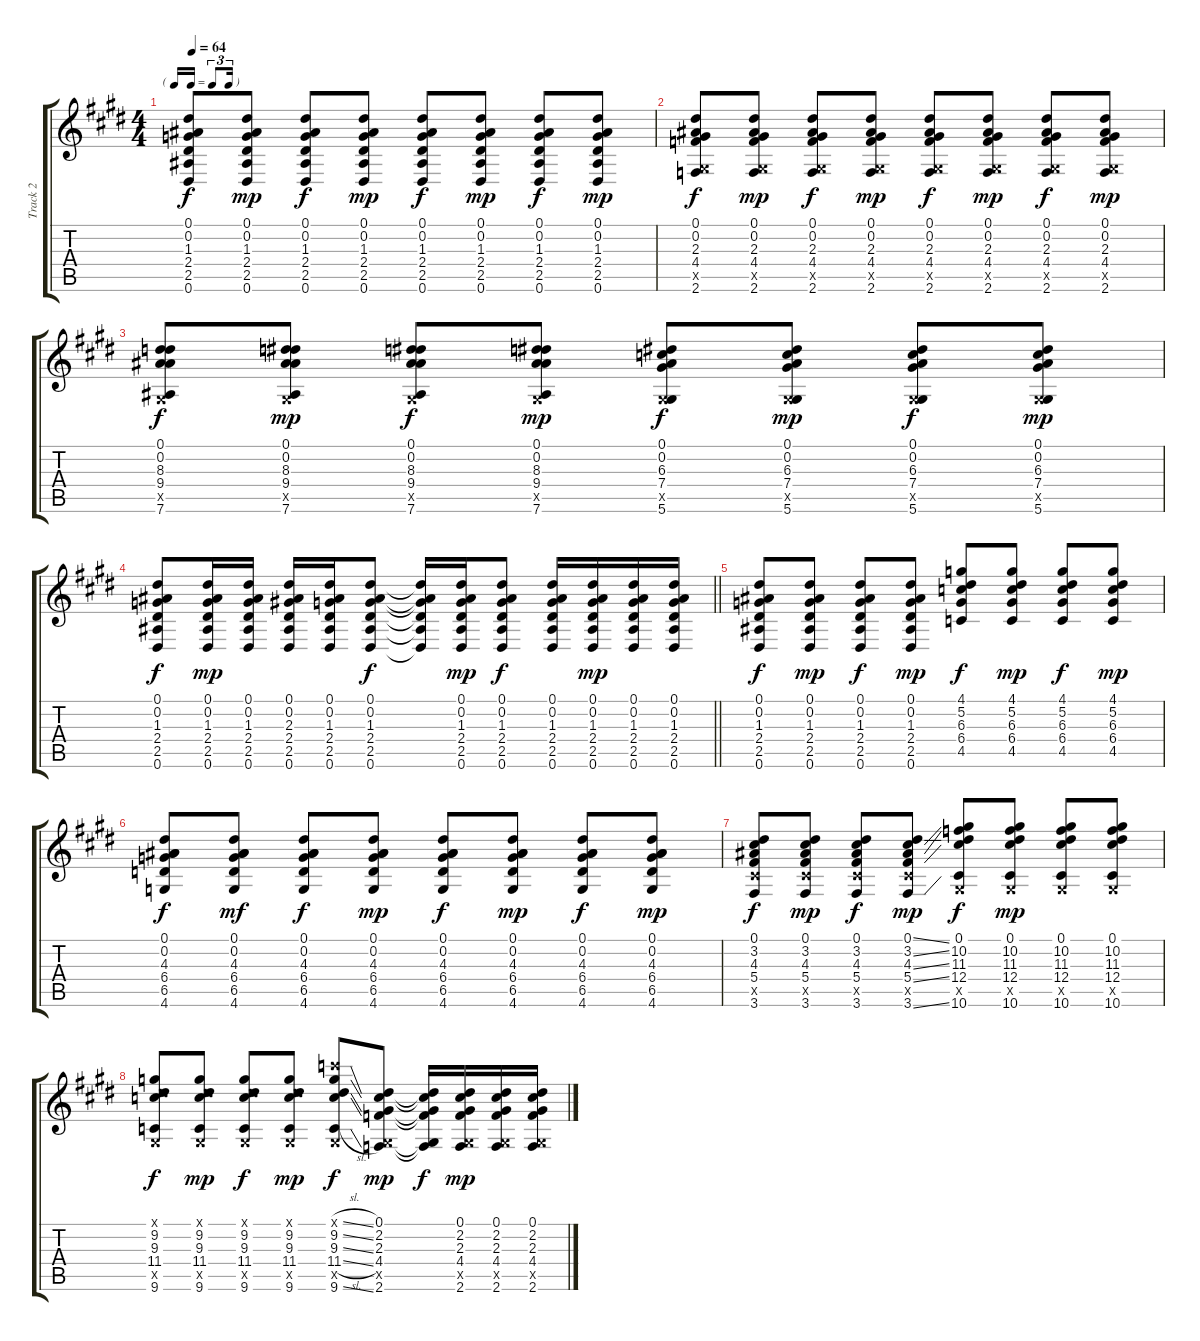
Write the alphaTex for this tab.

\track ("Track 2" "Track 2") {instrument acousticguitarsteel}
\staff {score tabs}
\tuning (Eb4 Bb3 Gb3 Db3 Ab2 Eb2) {hide}
\ts (4 4)
\tf triplet16th
\tempo 64
\clef g2
\ks e
(0.1 0.2 1.3 2.4 2.5 0.6).8{dy f} (0.1 0.2 1.3 2.4 2.5 0.6).8{dy mp} (0.1 0.2 1.3 2.4 2.5 0.6).8{dy f} (0.1 0.2 1.3 2.4 2.5 0.6).8{dy mp} (0.1 0.2 1.3 2.4 2.5 0.6).8{dy f} (0.1 0.2 1.3 2.4 2.5 0.6).8{dy mp} (0.1 0.2 1.3 2.4 2.5 0.6).8{dy f} (0.1 0.2 1.3 2.4 2.5 0.6).8{dy mp} |
(0.1 0.2 2.3 4.4 0.5{x} 2.6).8{dy f} (0.1 0.2 2.3 4.4 0.5{x} 2.6).8{dy mp} (0.1 0.2 2.3 4.4 0.5{x} 2.6).8{dy f} (0.1 0.2 2.3 4.4 0.5{x} 2.6).8{dy mp} (0.1 0.2 2.3 4.4 0.5{x} 2.6).8{dy f} (0.1 0.2 2.3 4.4 0.5{x} 2.6).8{dy mp} (0.1 0.2 2.3 4.4 0.5{x} 2.6).8{dy f} (0.1 0.2 2.3 4.4 0.5{x} 2.6).8{dy mp} |
(0.1 0.2 8.3 9.4 0.5{x} 7.6).8{dy f} (0.1 0.2 8.3 9.4 0.5{x} 7.6).8{dy mp} (0.1 0.2 8.3 9.4 0.5{x} 7.6).8{dy f} (0.1 0.2 8.3 9.4 0.5{x} 7.6).8{dy mp} (0.1 0.2 6.3 7.4 0.5{x} 5.6).8{dy f} (0.1 0.2 6.3 7.4 0.5{x} 5.6).8{dy mp} (0.1 0.2 6.3 7.4 0.5{x} 5.6).8{dy f} (0.1 0.2 6.3 7.4 0.5{x} 5.6).8{dy mp} |
\barLineRight lightlight
(0.1 0.2 1.3 2.4 2.5 0.6).8{dy f} (0.1 0.2 1.3 2.4 2.5 0.6).16{dy mp} (0.1 0.2 1.3 2.4 2.5 0.6).16 (0.1 0.2 2.3 2.4 2.5 0.6).16 (0.1 0.2 1.3 2.4 2.5 0.6).16 (0.1 0.2 1.3 2.4 2.5 0.6).8{dy f} (0.1{t} 0.2{t} 1.3{t} 2.4{t} 2.5{t} 0.6{t}).16 (0.1 0.2 1.3 2.4 2.5 0.6).16{dy mp} (0.1 0.2 1.3 2.4 2.5 0.6).8{dy f} (0.1 0.2 1.3 2.4 2.5 0.6).16 (0.1 0.2 1.3 2.4 2.5 0.6).16{dy mp} (0.1 0.2 1.3 2.4 2.5 0.6).16 (0.1 0.2 1.3 2.4 2.5 0.6).16 |
(0.1 0.2 1.3 2.4 2.5 0.6).8{dy f} (0.1 0.2 1.3 2.4 2.5 0.6).8{dy mp} (0.1 0.2 1.3 2.4 2.5 0.6).8{dy f} (0.1 0.2 1.3 2.4 2.5 0.6).8{dy mp} (4.1 5.2 6.3 6.4 4.5).8{dy f} (4.1 5.2 6.3 6.4 4.5).8{dy mp} (4.1 5.2 6.3 6.4 4.5).8{dy f} (4.1 5.2 6.3 6.4 4.5).8{dy mp} |
(0.1 0.2 4.3 6.4 6.5 4.6).8{dy f} (0.1 0.2 4.3 6.4 6.5 4.6).8{dy mf} (0.1 0.2 4.3 6.4 6.5 4.6).8{dy f} (0.1 0.2 4.3 6.4 6.5 4.6).8{dy mp} (0.1 0.2 4.3 6.4 6.5 4.6).8{dy f} (0.1 0.2 4.3 6.4 6.5 4.6).8{dy mp} (0.1 0.2 4.3 6.4 6.5 4.6).8{dy f} (0.1 0.2 4.3 6.4 6.5 4.6).8{dy mp} |
(0.1 3.2 4.3 5.4 5.5{x} 3.6).8{dy f} (0.1 3.2 4.3 5.4 5.5{x} 3.6).8{dy mp} (0.1 3.2 4.3 5.4 5.5{x} 3.6).8{dy f} (0.1{ss} 3.2{ss} 4.3{ss} 5.4{ss} 5.5{x} 3.6{ss}).8{dy mp} (0.1 10.2 11.3 12.4 0.5{x} 10.6).8{dy f} (0.1 10.2 11.3 12.4 0.5{x} 10.6).8{dy mp} (0.1 10.2 11.3 12.4 0.5{x} 10.6).8 (0.1 10.2 11.3 12.4 0.5{x} 10.6).8 |
(0.1{x} 9.2 9.3 11.4 0.5{x} 9.6).8{dy f} (0.1{x} 9.2 9.3 11.4 0.5{x} 9.6).8{dy mp} (0.1{x} 9.2 9.3 11.4 0.5{x} 9.6).8{dy f} (0.1{x} 9.2 9.3 11.4 0.5{x} 9.6).8{dy mp} (9.1{sl x} 9.2{sl} 9.3{sl} 11.4{sl} 0.5{x} 9.6{sl}).8{dy f} (0.1 2.2 2.3 4.4 0.5{x} 2.6).8{dy mp} (0.1{t} 2.2{t} 2.3{t} 4.4{t} 0.5{t} 2.6{t}).16{dy f} (0.1 2.2 2.3 4.4 0.5{x} 2.6).16{dy mp} (0.1 2.2 2.3 4.4 0.5{x} 2.6).16 (0.1 2.2 2.3 4.4 0.5{x} 2.6).16
